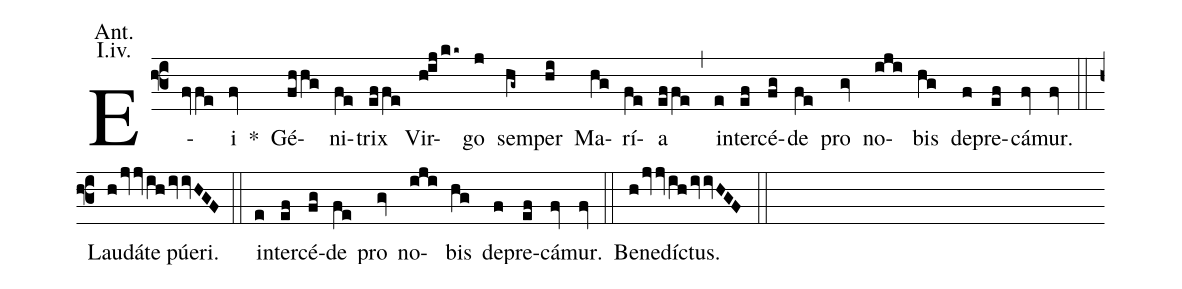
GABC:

annotation: Ant.;
annotation: I.iv.;
%%
(f3)
E(fvfe)i(fv) *() Gé(fhhg)ni(fe)trix(effe) Vir(hijkk~)go(j) sem(hg~)per(hi) Ma(hg)rí(fe)a(effe) (,)
in(e)ter(ef)cé(fg)de(fe) pro(gv) no(iji)bis(hg) de(f)pre(ef)cá(fv)mur.(fv) (::)

Laudáte púeri.(hjvjvihivivHGF) (::)

in(e)ter(ef)cé(fg)de(fe) pro(gv) no(iji)bis(hg) de(f)pre(ef)cá(fv)mur.(fv) (::)

Benedíctus.(hjvjvihivivHGF) (::)
